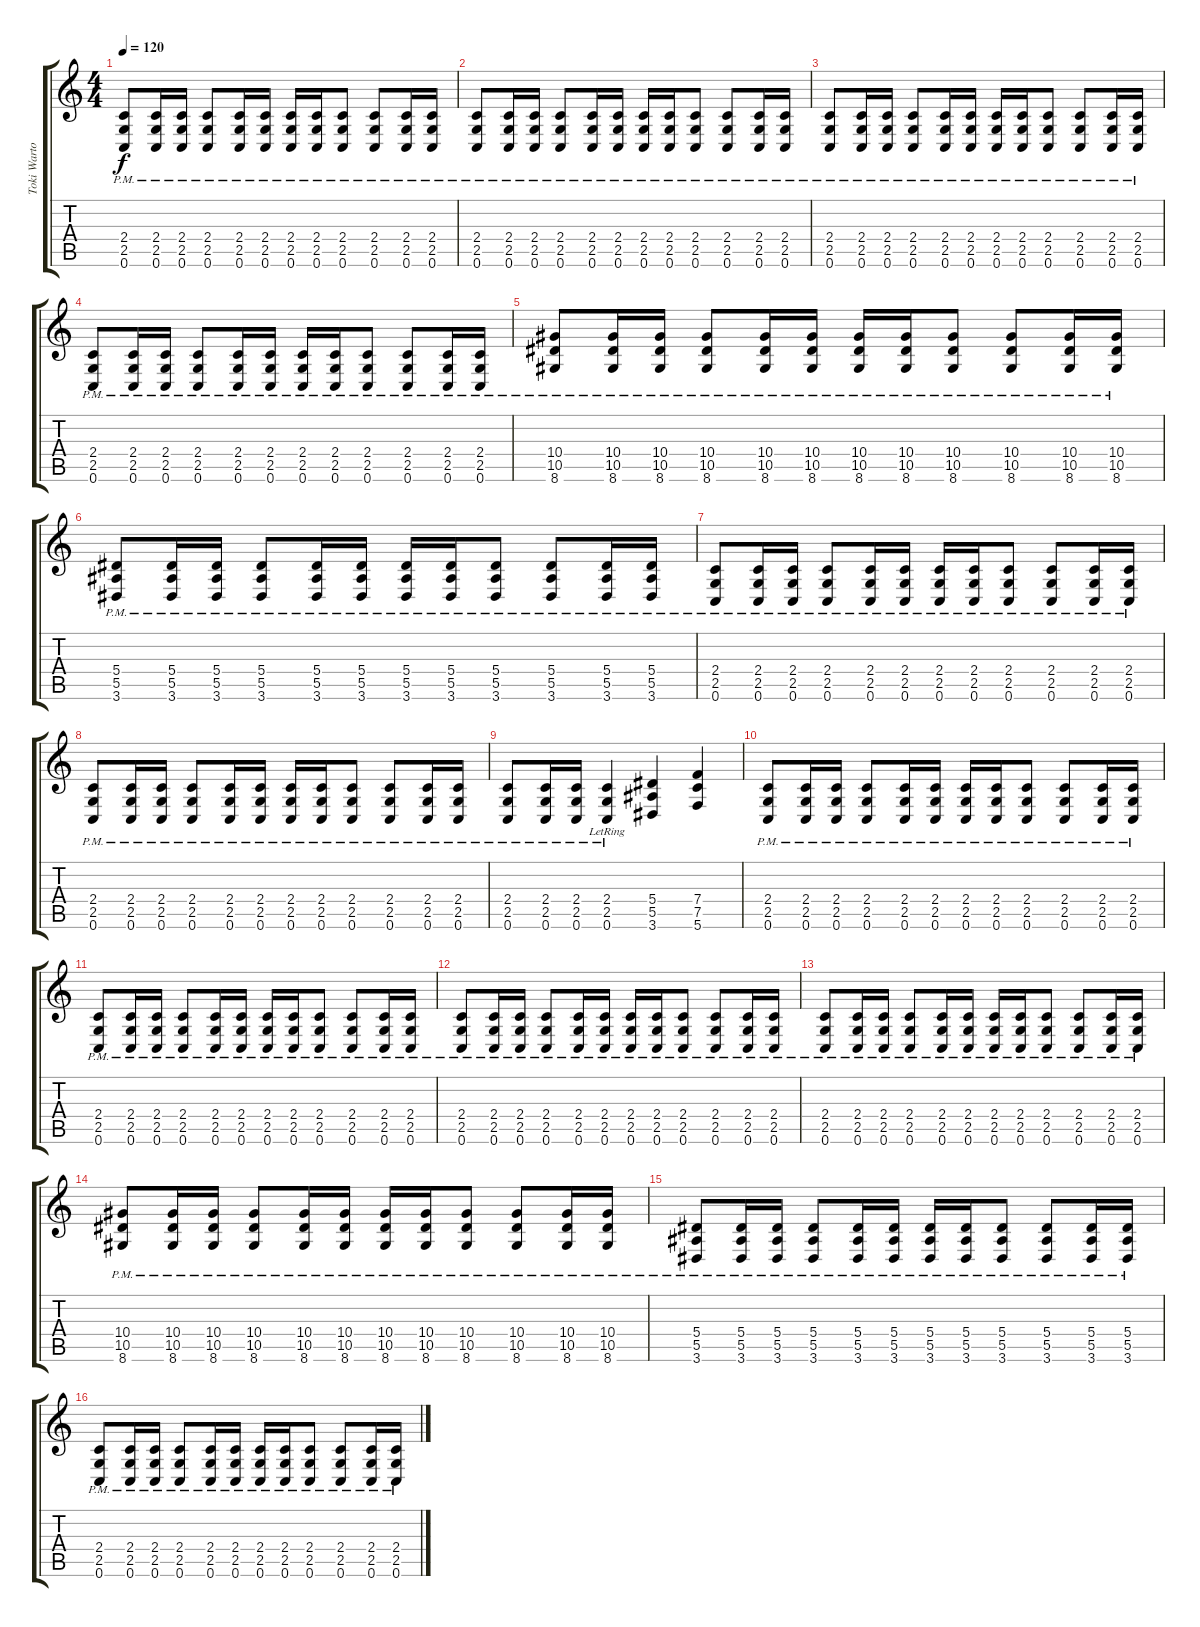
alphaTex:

\track ("Toki Wartooth" "Toki Warto") {instrument overdrivenguitar}
\staff {score tabs}
\tuning (C4 G3 Eb3 Bb2 F2 C2) {hide}
\ts (4 4)
\tempo 120
\clef g2
\ks c
(2.4 2.5 0.6{pm}).8{dy f} (2.4 2.5 0.6{pm}).16 (2.4 2.5 0.6{pm}).16 (2.4 2.5 0.6{pm}).8 (2.4 2.5 0.6{pm}).16 (2.4 2.5 0.6{pm}).16 (2.4 2.5 0.6{pm}).16 (2.4 2.5 0.6{pm}).16 (2.4 2.5 0.6{pm}).8 (2.4 2.5 0.6{pm}).8 (2.4 2.5 0.6{pm}).16 (2.4 2.5 0.6{pm}).16 |
(2.4 2.5 0.6{pm}).8 (2.4 2.5 0.6{pm}).16 (2.4 2.5 0.6{pm}).16 (2.4 2.5 0.6{pm}).8 (2.4 2.5 0.6{pm}).16 (2.4 2.5 0.6{pm}).16 (2.4 2.5 0.6{pm}).16 (2.4 2.5 0.6{pm}).16 (2.4 2.5 0.6{pm}).8 (2.4 2.5 0.6{pm}).8 (2.4 2.5 0.6{pm}).16 (2.4 2.5 0.6{pm}).16 |
(2.4 2.5 0.6{pm}).8 (2.4 2.5 0.6{pm}).16 (2.4 2.5 0.6{pm}).16 (2.4 2.5 0.6{pm}).8 (2.4 2.5 0.6{pm}).16 (2.4 2.5 0.6{pm}).16 (2.4 2.5 0.6{pm}).16 (2.4 2.5 0.6{pm}).16 (2.4 2.5 0.6{pm}).8 (2.4 2.5 0.6{pm}).8 (2.4 2.5 0.6{pm}).16 (2.4 2.5 0.6{pm}).16 |
(2.4 2.5 0.6{pm}).8 (2.4 2.5 0.6{pm}).16 (2.4 2.5 0.6{pm}).16 (2.4 2.5 0.6{pm}).8 (2.4 2.5 0.6{pm}).16 (2.4 2.5 0.6{pm}).16 (2.4 2.5 0.6{pm}).16 (2.4 2.5 0.6{pm}).16 (2.4 2.5 0.6{pm}).8 (2.4 2.5 0.6{pm}).8 (2.4 2.5 0.6{pm}).16 (2.4 2.5 0.6{pm}).16 |
(10.4{pm} 10.5{pm} 8.6{pm}).8 (10.4{pm} 10.5{pm} 8.6{pm}).16 (10.4{pm} 10.5{pm} 8.6{pm}).16 (10.4{pm} 10.5{pm} 8.6{pm}).8 (10.4{pm} 10.5{pm} 8.6{pm}).16 (10.4{pm} 10.5{pm} 8.6{pm}).16 (10.4{pm} 10.5{pm} 8.6{pm}).16 (10.4{pm} 10.5{pm} 8.6{pm}).16 (10.4{pm} 10.5{pm} 8.6{pm}).8 (10.4{pm} 10.5{pm} 8.6{pm}).8 (10.4{pm} 10.5{pm} 8.6{pm}).16 (10.4{pm} 10.5{pm} 8.6{pm}).16 |
(5.4{pm} 5.5{pm} 3.6{pm}).8 (5.4{pm} 5.5{pm} 3.6{pm}).16 (5.4{pm} 5.5{pm} 3.6{pm}).16 (5.4{pm} 5.5{pm} 3.6{pm}).8 (5.4{pm} 5.5{pm} 3.6{pm}).16 (5.4{pm} 5.5{pm} 3.6{pm}).16 (5.4{pm} 5.5{pm} 3.6{pm}).16 (5.4{pm} 5.5{pm} 3.6{pm}).16 (5.4{pm} 5.5{pm} 3.6{pm}).8 (5.4{pm} 5.5{pm} 3.6{pm}).8 (5.4{pm} 5.5{pm} 3.6{pm}).16 (5.4{pm} 5.5{pm} 3.6{pm}).16 |
(2.4 2.5 0.6{pm}).8 (2.4 2.5 0.6{pm}).16 (2.4 2.5 0.6{pm}).16 (2.4 2.5 0.6{pm}).8 (2.4 2.5 0.6{pm}).16 (2.4 2.5 0.6{pm}).16 (2.4 2.5 0.6{pm}).16 (2.4 2.5 0.6{pm}).16 (2.4 2.5 0.6{pm}).8 (2.4 2.5 0.6{pm}).8 (2.4 2.5 0.6{pm}).16 (2.4 2.5 0.6{pm}).16 |
(2.4 2.5 0.6{pm}).8 (2.4 2.5 0.6{pm}).16 (2.4 2.5 0.6{pm}).16 (2.4 2.5 0.6{pm}).8 (2.4 2.5 0.6{pm}).16 (2.4 2.5 0.6{pm}).16 (2.4 2.5 0.6{pm}).16 (2.4 2.5 0.6{pm}).16 (2.4 2.5 0.6{pm}).8 (2.4 2.5 0.6{pm}).8 (2.4 2.5 0.6{pm}).16 (2.4 2.5 0.6{pm}).16 |
(2.4{pm} 2.5{pm} 0.6{pm}).8 (2.4{pm} 2.5{pm} 0.6{pm}).16 (2.4{pm} 2.5{pm} 0.6{pm}).16 (2.4{pm lr} 2.5{pm lr} 0.6{pm lr}).4 (5.4 5.5 3.6).4 (7.4 7.5 5.6).4 |
(2.4{pm} 2.5{pm} 0.6{pm}).8 (2.4{pm} 2.5{pm} 0.6{pm}).16 (2.4{pm} 2.5{pm} 0.6{pm}).16 (2.4{pm} 2.5{pm} 0.6{pm}).8 (2.4{pm} 2.5{pm} 0.6{pm}).16 (2.4{pm} 2.5{pm} 0.6{pm}).16 (2.4{pm} 2.5{pm} 0.6{pm}).16 (2.4{pm} 2.5{pm} 0.6{pm}).16 (2.4{pm} 2.5{pm} 0.6{pm}).8 (2.4{pm} 2.5{pm} 0.6{pm}).8 (2.4{pm} 2.5{pm} 0.6{pm}).16 (2.4{pm} 2.5{pm} 0.6{pm}).16 |
(2.4{pm} 2.5{pm} 0.6{pm}).8 (2.4{pm} 2.5{pm} 0.6{pm}).16 (2.4{pm} 2.5{pm} 0.6{pm}).16 (2.4{pm} 2.5{pm} 0.6{pm}).8 (2.4{pm} 2.5{pm} 0.6{pm}).16 (2.4{pm} 2.5{pm} 0.6{pm}).16 (2.4{pm} 2.5{pm} 0.6{pm}).16 (2.4{pm} 2.5{pm} 0.6{pm}).16 (2.4{pm} 2.5{pm} 0.6{pm}).8 (2.4{pm} 2.5{pm} 0.6{pm}).8 (2.4{pm} 2.5{pm} 0.6{pm}).16 (2.4{pm} 2.5{pm} 0.6{pm}).16 |
(2.4{pm} 2.5{pm} 0.6{pm}).8 (2.4{pm} 2.5{pm} 0.6{pm}).16 (2.4{pm} 2.5{pm} 0.6{pm}).16 (2.4{pm} 2.5{pm} 0.6{pm}).8 (2.4{pm} 2.5{pm} 0.6{pm}).16 (2.4{pm} 2.5{pm} 0.6{pm}).16 (2.4{pm} 2.5{pm} 0.6{pm}).16 (2.4{pm} 2.5{pm} 0.6{pm}).16 (2.4{pm} 2.5{pm} 0.6{pm}).8 (2.4{pm} 2.5{pm} 0.6{pm}).8 (2.4{pm} 2.5{pm} 0.6{pm}).16 (2.4{pm} 2.5{pm} 0.6{pm}).16 |
(2.4{pm} 2.5{pm} 0.6{pm}).8 (2.4{pm} 2.5{pm} 0.6{pm}).16 (2.4{pm} 2.5{pm} 0.6{pm}).16 (2.4{pm} 2.5{pm} 0.6{pm}).8 (2.4{pm} 2.5{pm} 0.6{pm}).16 (2.4{pm} 2.5{pm} 0.6{pm}).16 (2.4{pm} 2.5{pm} 0.6{pm}).16 (2.4{pm} 2.5{pm} 0.6{pm}).16 (2.4{pm} 2.5{pm} 0.6{pm}).8 (2.4{pm} 2.5{pm} 0.6{pm}).8 (2.4{pm} 2.5{pm} 0.6{pm}).16 (2.4{pm} 2.5{pm} 0.6{pm}).16 |
(10.4{pm} 10.5{pm} 8.6{pm}).8 (10.4{pm} 10.5{pm} 8.6{pm}).16 (10.4{pm} 10.5{pm} 8.6{pm}).16 (10.4{pm} 10.5{pm} 8.6{pm}).8 (10.4{pm} 10.5{pm} 8.6{pm}).16 (10.4{pm} 10.5{pm} 8.6{pm}).16 (10.4{pm} 10.5{pm} 8.6{pm}).16 (10.4{pm} 10.5{pm} 8.6{pm}).16 (10.4{pm} 10.5{pm} 8.6{pm}).8 (10.4{pm} 10.5{pm} 8.6{pm}).8 (10.4{pm} 10.5{pm} 8.6{pm}).16 (10.4{pm} 10.5{pm} 8.6{pm}).16 |
(5.4{pm} 5.5{pm} 3.6{pm}).8 (5.4{pm} 5.5{pm} 3.6{pm}).16 (5.4{pm} 5.5{pm} 3.6{pm}).16 (5.4{pm} 5.5{pm} 3.6{pm}).8 (5.4{pm} 5.5{pm} 3.6{pm}).16 (5.4{pm} 5.5{pm} 3.6{pm}).16 (5.4{pm} 5.5{pm} 3.6{pm}).16 (5.4{pm} 5.5{pm} 3.6{pm}).16 (5.4{pm} 5.5{pm} 3.6{pm}).8 (5.4{pm} 5.5{pm} 3.6{pm}).8 (5.4{pm} 5.5{pm} 3.6{pm}).16 (5.4{pm} 5.5{pm} 3.6{pm}).16 |
(2.4{pm} 2.5{pm} 0.6{pm}).8 (2.4{pm} 2.5{pm} 0.6{pm}).16 (2.4{pm} 2.5{pm} 0.6{pm}).16 (2.4{pm} 2.5{pm} 0.6{pm}).8 (2.4{pm} 2.5{pm} 0.6{pm}).16 (2.4{pm} 2.5{pm} 0.6{pm}).16 (2.4{pm} 2.5{pm} 0.6{pm}).16 (2.4{pm} 2.5{pm} 0.6{pm}).16 (2.4{pm} 2.5{pm} 0.6{pm}).8 (2.4{pm} 2.5{pm} 0.6{pm}).8 (2.4{pm} 2.5{pm} 0.6{pm}).16 (2.4{pm} 2.5{pm} 0.6{pm}).16
